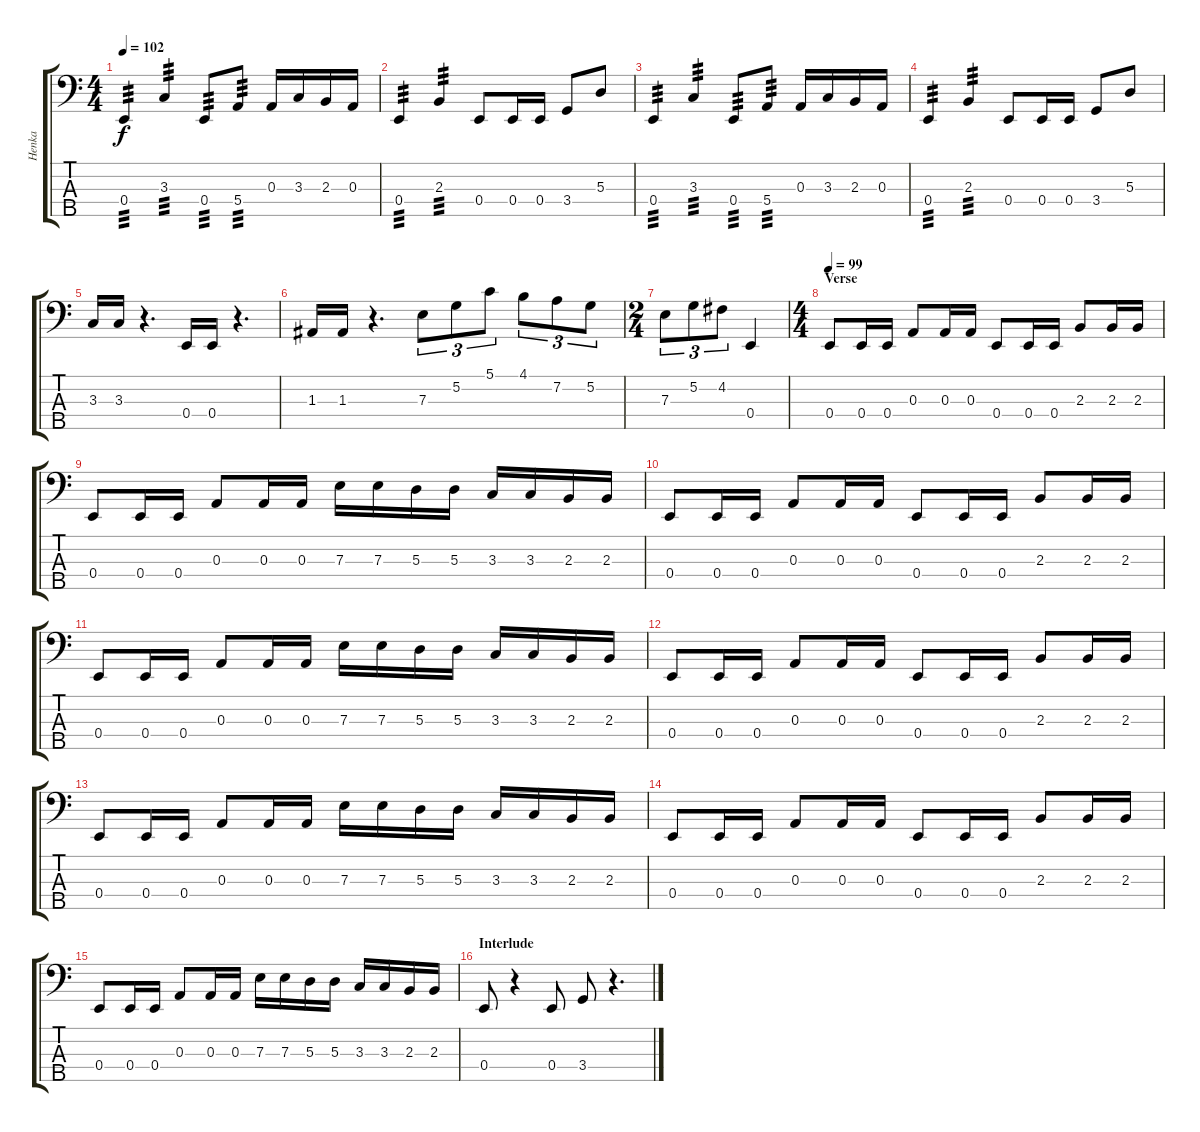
\track ("Henka" "Henka") {instrument electricbasspick}
\staff {score tabs}
\tuning (G2 D2 A1 E1 B0) {hide}
\ts (4 4)
\tempo 102
\clef f4
\ks c
0.4.4{tp 3 dy f} 3.3.4{tp 3} 0.4.8{tp 3} 5.4.8{tp 3} 0.3.16 3.3.16 2.3.16 0.3.16 |
0.4.4{tp 3} 2.3.4{tp 3} 0.4.8 0.4.16 0.4.16 3.4.8 5.3.8 |
0.4.4{tp 3} 3.3.4{tp 3} 0.4.8{tp 3} 5.4.8{tp 3} 0.3.16 3.3.16 2.3.16 0.3.16 |
0.4.4{tp 3} 2.3.4{tp 3} 0.4.8 0.4.16 0.4.16 3.4.8 5.3.8 |
3.3.16 3.3.16 r.4{d} 0.4.16 0.4.16 r.4{d} |
1.3.16 1.3.16 r.4{d} 7.3.8{tu (3 2)} 5.2.8{tu (3 2)} 5.1.8{tu (3 2)} 4.1.8{tu (3 2)} 7.2.8{tu (3 2)} 5.2.8{tu (3 2)} |
\ts (2 4)
7.3.8{tu (3 2)} 5.2.8{tu (3 2)} 4.2.8{tu (3 2)} 0.4.4 |
\ts (4 4)
\section ("" "Verse")
\tempo 99
0.4.8 0.4.16 0.4.16 0.3.8 0.3.16 0.3.16 0.4.8 0.4.16 0.4.16 2.3.8 2.3.16 2.3.16 |
0.4.8 0.4.16 0.4.16 0.3.8 0.3.16 0.3.16 7.3.16 7.3.16 5.3.16 5.3.16 3.3.16 3.3.16 2.3.16 2.3.16 |
0.4.8 0.4.16 0.4.16 0.3.8 0.3.16 0.3.16 0.4.8 0.4.16 0.4.16 2.3.8 2.3.16 2.3.16 |
0.4.8 0.4.16 0.4.16 0.3.8 0.3.16 0.3.16 7.3.16 7.3.16 5.3.16 5.3.16 3.3.16 3.3.16 2.3.16 2.3.16 |
0.4.8 0.4.16 0.4.16 0.3.8 0.3.16 0.3.16 0.4.8 0.4.16 0.4.16 2.3.8 2.3.16 2.3.16 |
0.4.8 0.4.16 0.4.16 0.3.8 0.3.16 0.3.16 7.3.16 7.3.16 5.3.16 5.3.16 3.3.16 3.3.16 2.3.16 2.3.16 |
0.4.8 0.4.16 0.4.16 0.3.8 0.3.16 0.3.16 0.4.8 0.4.16 0.4.16 2.3.8 2.3.16 2.3.16 |
0.4.8 0.4.16 0.4.16 0.3.8 0.3.16 0.3.16 7.3.16 7.3.16 5.3.16 5.3.16 3.3.16 3.3.16 2.3.16 2.3.16 |
\section ("" "Interlude")
0.4.8 r.4 0.4.8 3.4.8 r.4{d}
